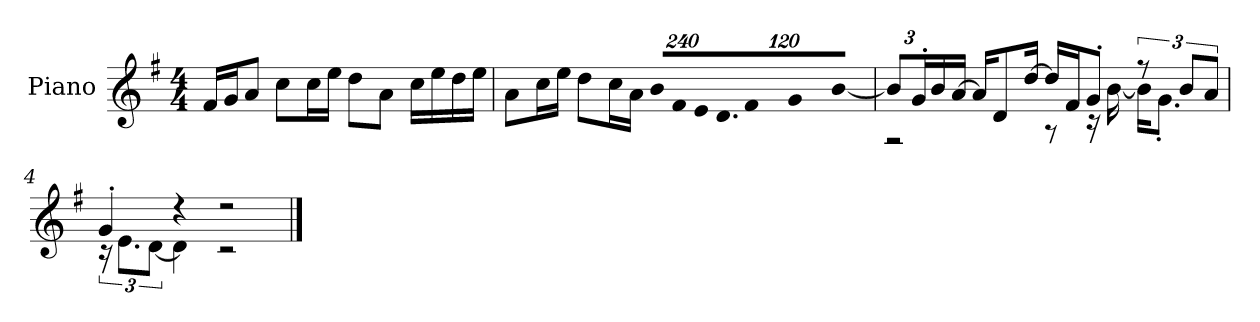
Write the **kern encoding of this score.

**kern
*part1
*staff1
*I"Piano
*I'P-no
*clefG2
*k[f#]
*M4/4
*MM90
=1
16f#/LL
16g/J
8a/J
8cc\L
16cc\L
16ee\JJ
8dd\L
8a\J
16cc\LL
16ee\
16dd\
16ee\JJ
=2
8a\L
16cc\L
16ee\JJ
8dd\L
16cc\L
16a\JJ
*Xbrackettup
!LO:N:vis=16
1920%137b/LL
!LO:N:vis=16
1920%137f#/
!LO:N:vis=16
1920%137e/
!LO:N:vis=16.
960%103d/
!LO:N:vis=16
1920%137f#/
!LO:N:vis=16
1920%137g/
!LO:N:vis=32
[640%23b/JJk
=3
*^
12b/L]	2r
24g'/L	.
16b/	.
[16a/JJ	.
16a/KL]	.
8d/	.
[16dd/Jk	.
16dd/LL]	8r
16f#/J	.
8g'/J	16r
.	[16b\
*brackettup	*
12r	16b\KL]
.	8.g'\J
12b/L	.
12a/J	.
!!LO:LB:g=z	!!
=4	=4
4g'/	24r
.	12.e\L
.	[12d\J
4r	4d\]
2r	2r
*v	*v
==
*-
